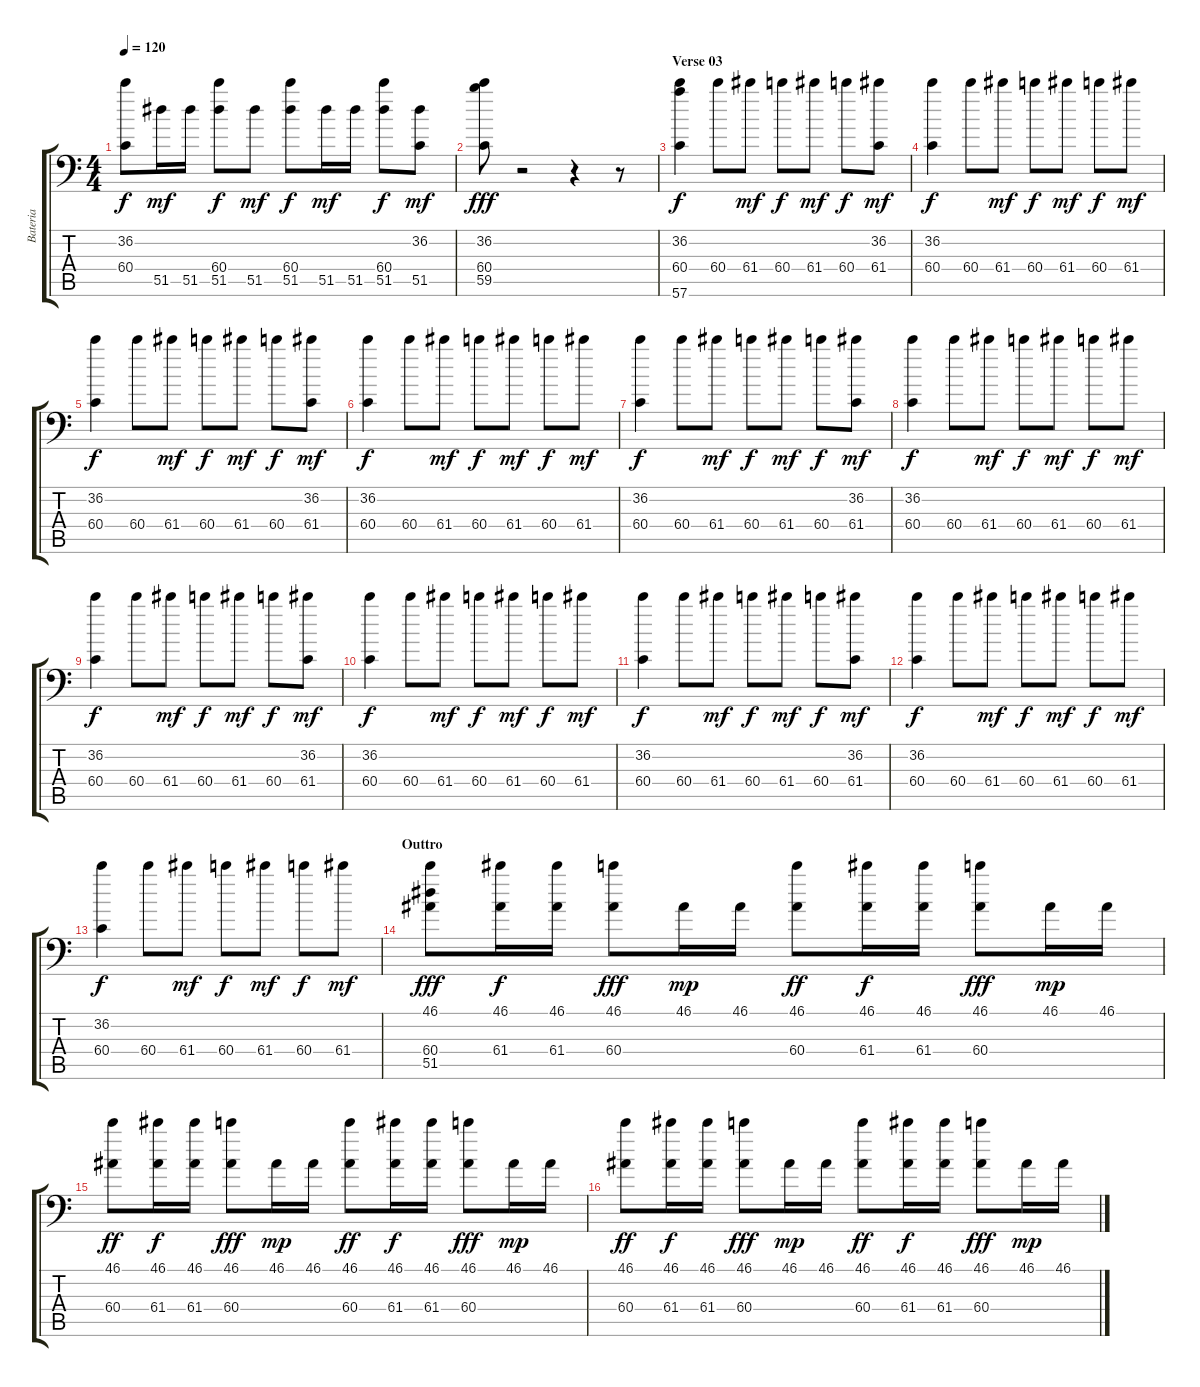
\track ("Bateria" "Bateria") {instrument acousticgrandpiano}
\staff {score tabs}
\tuning (C-1 C-1 C-1 C-1 C-1 C-1) {hide}
\ts (4 4)
\tempo 120
\clef f4
\ks c
(36.2 60.4).8{dy f} 51.5.16{dy mf} 51.5.16 (60.4 51.5).8{dy f} 51.5.8{dy mf} (60.4 51.5).8{dy f} 51.5.16{dy mf} 51.5.16 (60.4 51.5).8{dy f} (36.2 51.5).8{dy mf} |
(36.2 60.4 59.5).8{dy fff} r.2 r.4 r.8 |
\section ("" "Verse 03")
(36.2 60.4 57.6).4{dy f} 60.4.8 61.4.8{dy mf} 60.4.8{dy f} 61.4.8{dy mf} 60.4.8{dy f} (36.2 61.4).8{dy mf} |
(36.2 60.4).4{dy f} 60.4.8 61.4.8{dy mf} 60.4.8{dy f} 61.4.8{dy mf} 60.4.8{dy f} 61.4.8{dy mf} |
(36.2 60.4).4{dy f} 60.4.8 61.4.8{dy mf} 60.4.8{dy f} 61.4.8{dy mf} 60.4.8{dy f} (36.2 61.4).8{dy mf} |
(36.2 60.4).4{dy f} 60.4.8 61.4.8{dy mf} 60.4.8{dy f} 61.4.8{dy mf} 60.4.8{dy f} 61.4.8{dy mf} |
(36.2 60.4).4{dy f} 60.4.8 61.4.8{dy mf} 60.4.8{dy f} 61.4.8{dy mf} 60.4.8{dy f} (36.2 61.4).8{dy mf} |
(36.2 60.4).4{dy f} 60.4.8 61.4.8{dy mf} 60.4.8{dy f} 61.4.8{dy mf} 60.4.8{dy f} 61.4.8{dy mf} |
(36.2 60.4).4{dy f} 60.4.8 61.4.8{dy mf} 60.4.8{dy f} 61.4.8{dy mf} 60.4.8{dy f} (36.2 61.4).8{dy mf} |
(36.2 60.4).4{dy f} 60.4.8 61.4.8{dy mf} 60.4.8{dy f} 61.4.8{dy mf} 60.4.8{dy f} 61.4.8{dy mf} |
(36.2 60.4).4{dy f} 60.4.8 61.4.8{dy mf} 60.4.8{dy f} 61.4.8{dy mf} 60.4.8{dy f} (36.2 61.4).8{dy mf} |
(36.2 60.4).4{dy f} 60.4.8 61.4.8{dy mf} 60.4.8{dy f} 61.4.8{dy mf} 60.4.8{dy f} 61.4.8{dy mf} |
(36.2 60.4).4{dy f} 60.4.8 61.4.8{dy mf} 60.4.8{dy f} 61.4.8{dy mf} 60.4.8{dy f} 61.4.8{dy mf} |
\section ("" "Outtro")
(46.1 60.4 51.5).8{dy fff} (46.1 61.4).16{dy f} (46.1 61.4).16 (46.1 60.4).8{dy fff} 46.1.16{dy mp} 46.1.16 (46.1 60.4).8{dy ff} (46.1 61.4).16{dy f} (46.1 61.4).16 (46.1 60.4).8{dy fff} 46.1.16{dy mp} 46.1.16 |
(46.1 60.4).8{dy ff} (46.1 61.4).16{dy f} (46.1 61.4).16 (46.1 60.4).8{dy fff} 46.1.16{dy mp} 46.1.16 (46.1 60.4).8{dy ff} (46.1 61.4).16{dy f} (46.1 61.4).16 (46.1 60.4).8{dy fff} 46.1.16{dy mp} 46.1.16 |
(46.1 60.4).8{dy ff} (46.1 61.4).16{dy f} (46.1 61.4).16 (46.1 60.4).8{dy fff} 46.1.16{dy mp} 46.1.16 (46.1 60.4).8{dy ff} (46.1 61.4).16{dy f} (46.1 61.4).16 (46.1 60.4).8{dy fff} 46.1.16{dy mp} 46.1.16
